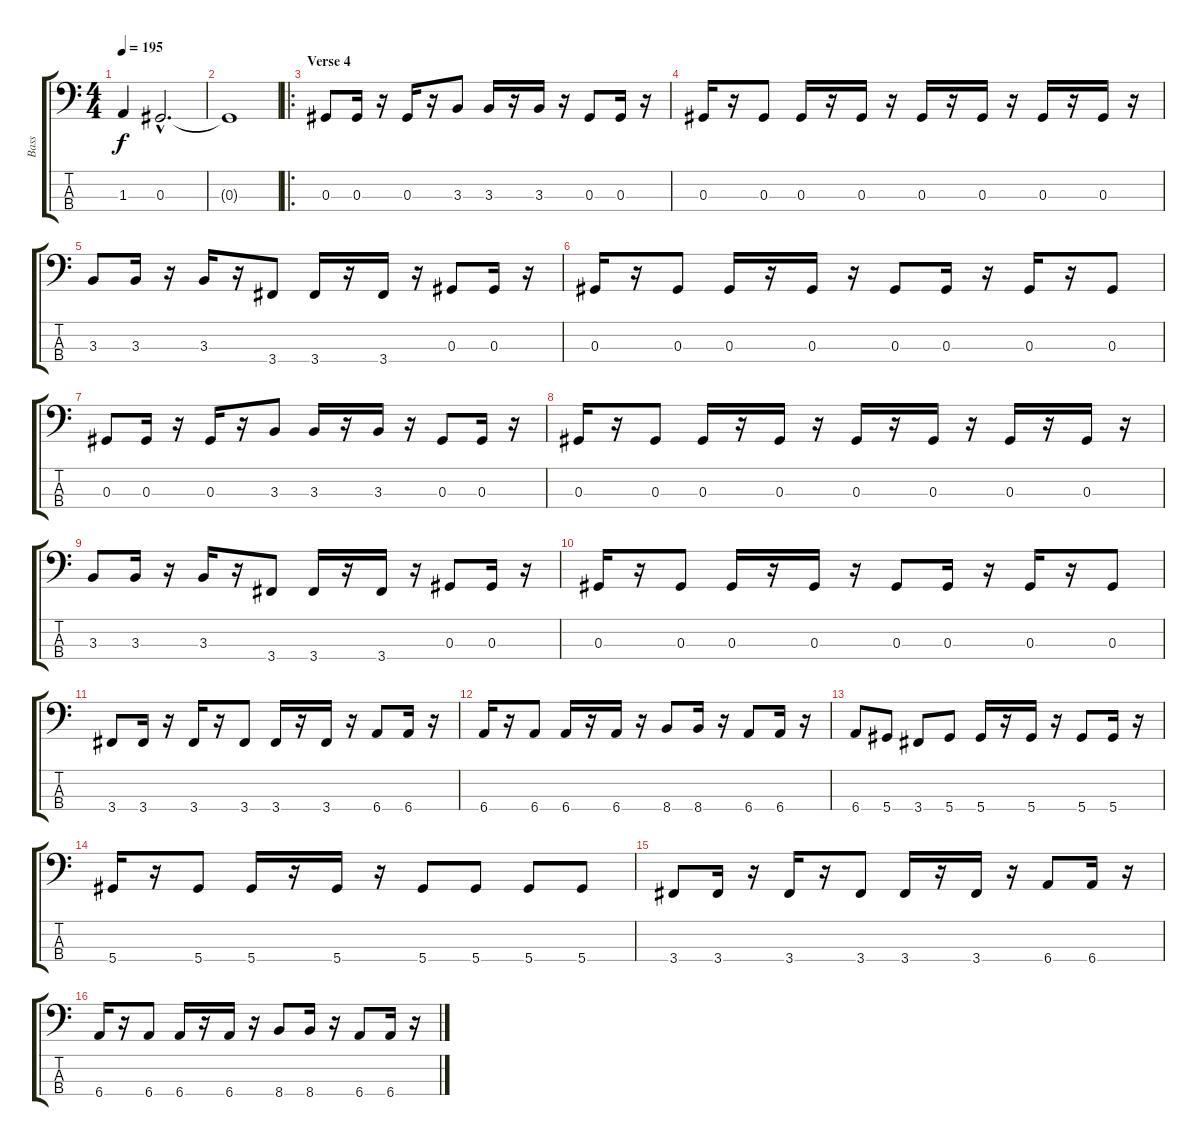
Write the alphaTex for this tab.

\track ("Bass" "Bass") {instrument electricbasspick}
\staff {score tabs}
\tuning (Gb2 Db2 Ab1 Eb1) {hide}
\ts (4 4)
\tempo 195
\clef f4
\ks c
1.3.4{dy f} 0.3{hac}.2{d} |
0.3{t}.1 |
\ro
\section ("" "Verse 4")
0.3.8 0.3.16 r.16 0.3.16 r.16 3.3.8 3.3.16 r.16 3.3.16 r.16 0.3.8 0.3.16 r.16 |
0.3.16 r.16 0.3.8 0.3.16 r.16 0.3.16 r.16 0.3.16 r.16 0.3.16 r.16 0.3.16 r.16 0.3.16 r.16 |
3.3.8 3.3.16 r.16 3.3.16 r.16 3.4.8 3.4.16 r.16 3.4.16 r.16 0.3.8 0.3.16 r.16 |
0.3.16 r.16 0.3.8 0.3.16 r.16 0.3.16 r.16 0.3.8 0.3.16 r.16 0.3.16 r.16 0.3.8 |
0.3.8 0.3.16 r.16 0.3.16 r.16 3.3.8 3.3.16 r.16 3.3.16 r.16 0.3.8 0.3.16 r.16 |
0.3.16 r.16 0.3.8 0.3.16 r.16 0.3.16 r.16 0.3.16 r.16 0.3.16 r.16 0.3.16 r.16 0.3.16 r.16 |
3.3.8 3.3.16 r.16 3.3.16 r.16 3.4.8 3.4.16 r.16 3.4.16 r.16 0.3.8 0.3.16 r.16 |
0.3.16 r.16 0.3.8 0.3.16 r.16 0.3.16 r.16 0.3.8 0.3.16 r.16 0.3.16 r.16 0.3.8 |
3.4.8 3.4.16 r.16 3.4.16 r.16 3.4.8 3.4.16 r.16 3.4.16 r.16 6.4.8 6.4.16 r.16 |
6.4.16 r.16 6.4.8 6.4.16 r.16 6.4.16 r.16 8.4.8 8.4.16 r.16 6.4.8 6.4.16 r.16 |
6.4.8 5.4.8 3.4.8 5.4.8 5.4.16 r.16 5.4.16 r.16 5.4.8 5.4.16 r.16 |
5.4.16 r.16 5.4.8 5.4.16 r.16 5.4.16 r.16 5.4.8 5.4.8 5.4.8 5.4.8 |
3.4.8 3.4.16 r.16 3.4.16 r.16 3.4.8 3.4.16 r.16 3.4.16 r.16 6.4.8 6.4.16 r.16 |
6.4.16 r.16 6.4.8 6.4.16 r.16 6.4.16 r.16 8.4.8 8.4.16 r.16 6.4.8 6.4.16 r.16
